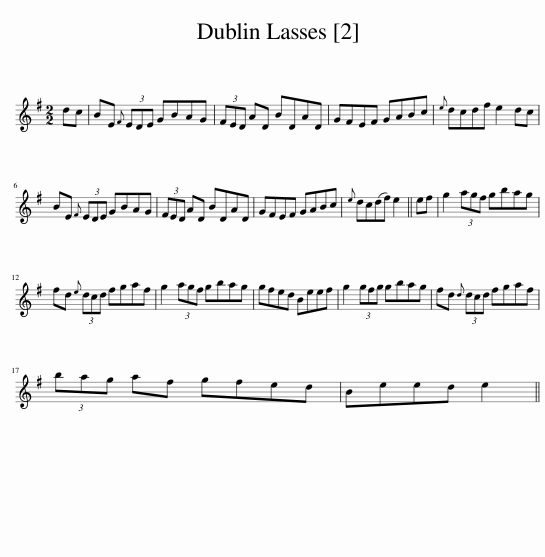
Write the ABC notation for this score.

X:1
L:1/8
M:2/2
I:linebreak $
K:Emin
V:1 treble
V:1
 dc | BE{F} (3EDE GBAG | (3FED AD BDAD | GFEF GABc |{e} dcdf e2 dc |$ %5
 BE{F} (3EDE GBAG | (3FED AD BDAD | GFEF GABc |{e} dc(df) e2 || ef | %10
 g2 (3agf gbag |$ fd{e} (3dcd fgaf | g2 (3agf gbag | gfed Beef | g2 (3gfg gbag | %15
 fd{d} (3dcd fgaf |$ (3bag af gfed | Beed e2 || %18
